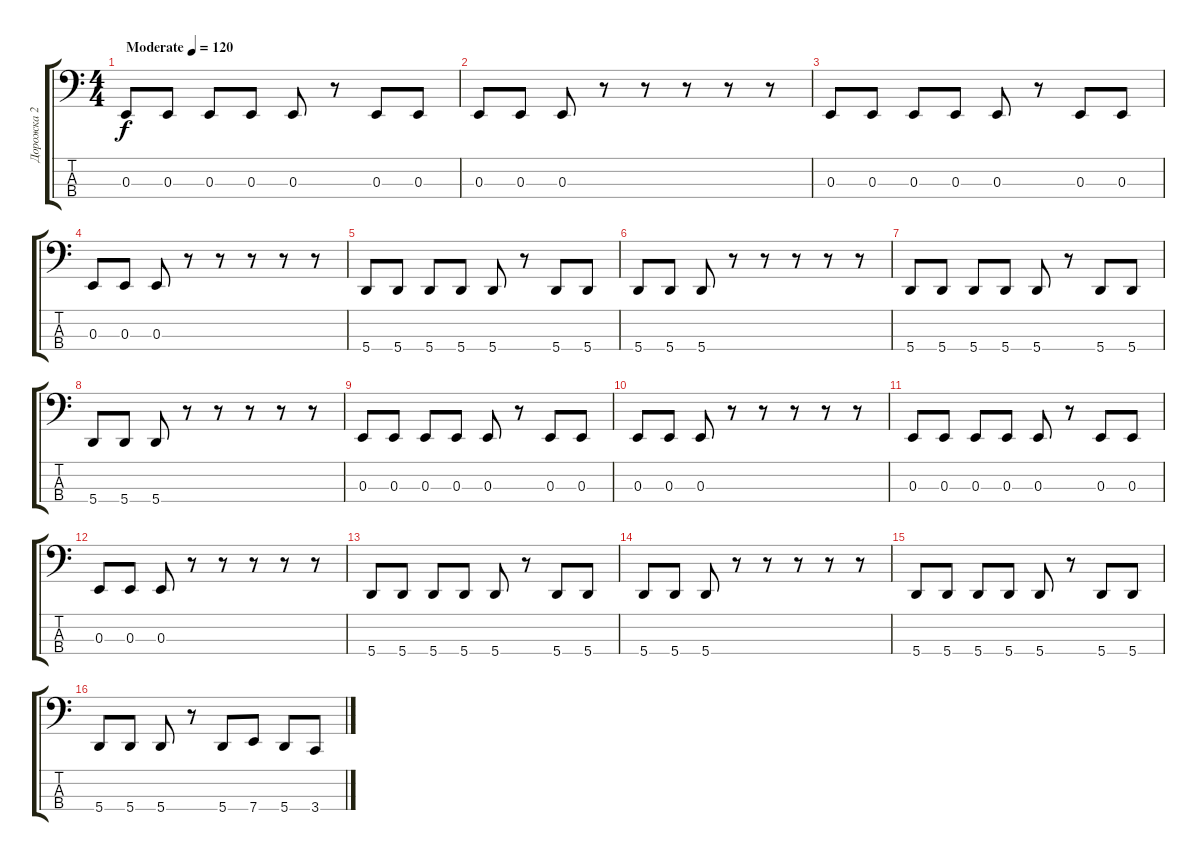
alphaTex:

\track ("Дорожка 2" "Дорожка 2") {instrument electricbasspick}
\staff {score tabs}
\tuning (D2 A1 E1 A0) {hide}
\ts (4 4)
\tempo (120 "Moderate")
\clef f4
\ks c
0.3.8{dy f instrument electricbasspick} 0.3.8 0.3.8 0.3.8 0.3.8 r.8 0.3.8 0.3.8 |
0.3.8 0.3.8 0.3.8 r.8 r.8 r.8 r.8 r.8 |
0.3.8 0.3.8 0.3.8 0.3.8 0.3.8 r.8 0.3.8 0.3.8 |
0.3.8 0.3.8 0.3.8 r.8 r.8 r.8 r.8 r.8 |
5.4.8 5.4.8 5.4.8 5.4.8 5.4.8 r.8 5.4.8 5.4.8 |
5.4.8 5.4.8 5.4.8 r.8 r.8 r.8 r.8 r.8 |
5.4.8 5.4.8 5.4.8 5.4.8 5.4.8 r.8 5.4.8 5.4.8 |
5.4.8 5.4.8 5.4.8 r.8 r.8 r.8 r.8 r.8 |
0.3.8 0.3.8 0.3.8 0.3.8 0.3.8 r.8 0.3.8 0.3.8 |
0.3.8 0.3.8 0.3.8 r.8 r.8 r.8 r.8 r.8 |
0.3.8 0.3.8 0.3.8 0.3.8 0.3.8 r.8 0.3.8 0.3.8 |
0.3.8 0.3.8 0.3.8 r.8 r.8 r.8 r.8 r.8 |
5.4.8 5.4.8 5.4.8 5.4.8 5.4.8 r.8 5.4.8 5.4.8 |
5.4.8 5.4.8 5.4.8 r.8 r.8 r.8 r.8 r.8 |
5.4.8 5.4.8 5.4.8 5.4.8 5.4.8 r.8 5.4.8 5.4.8 |
5.4.8 5.4.8 5.4.8 r.8 5.4.8 7.4.8 5.4.8 3.4.8
